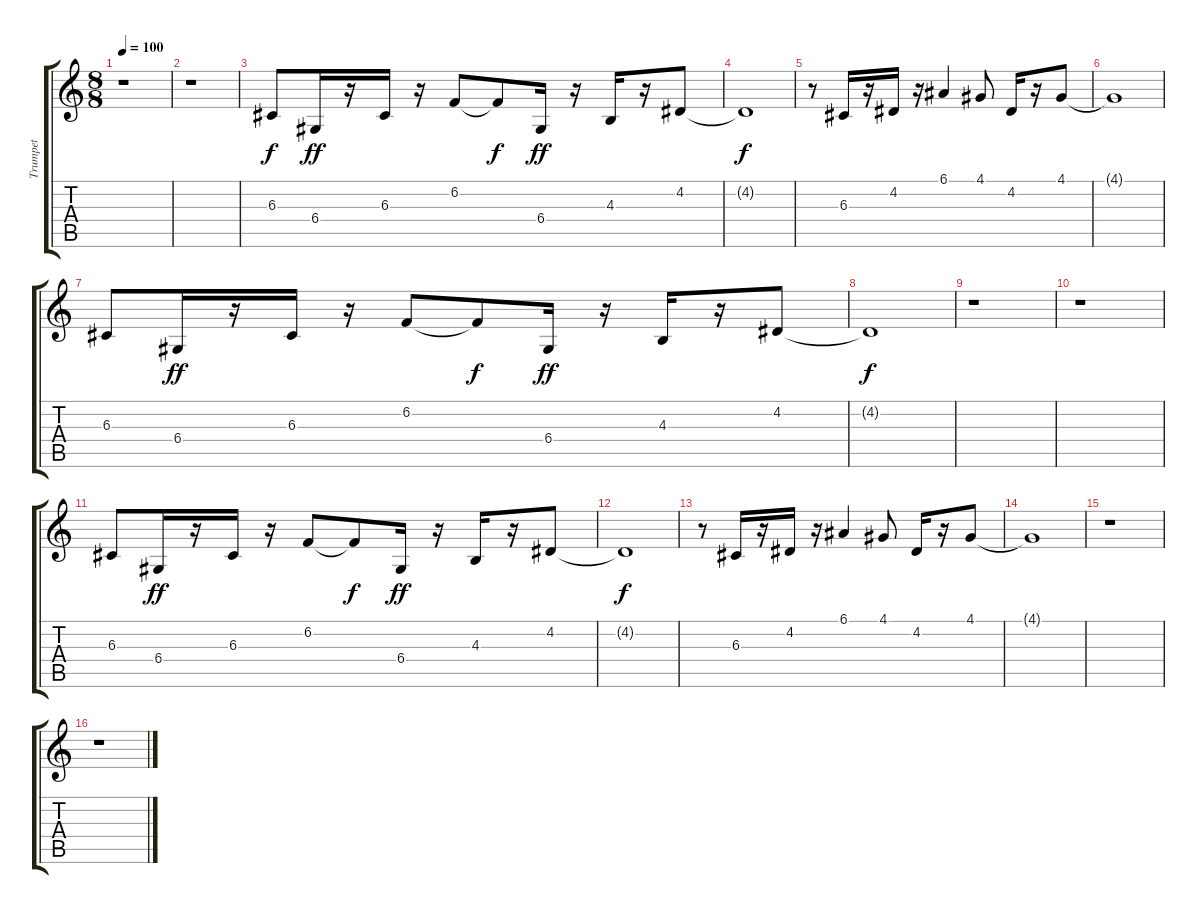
\track ("Trumpet" "Trumpet") {instrument trumpet}
\staff {score tabs}
\tuning (E4 B3 G3 D3 A2 E2) {hide}
\ts (8 8)
\tempo 100
\clef g2
\ks c
r.1{dy f} |
r.1 |
6.3.8 6.4.16{dy ff} r.16 6.3.16 r.16 6.2.8 6.2{t}.8{dy f} 6.4.16{dy ff} r.16 4.3.16 r.16 4.2.8 |
4.2{t}.1{dy f} |
r.8 6.3.16 r.16 4.2.16 r.16 6.1.4 4.1.8 4.2.16 r.16 4.1.8 |
4.1{t}.1 |
6.3.8 6.4.16{dy ff} r.16 6.3.16 r.16 6.2.8 6.2{t}.8{dy f} 6.4.16{dy ff} r.16 4.3.16 r.16 4.2.8 |
4.2{t}.1{dy f} |
r.1 |
r.1 |
6.3.8 6.4.16{dy ff} r.16 6.3.16 r.16 6.2.8 6.2{t}.8{dy f} 6.4.16{dy ff} r.16 4.3.16 r.16 4.2.8 |
4.2{t}.1{dy f} |
r.8 6.3.16 r.16 4.2.16 r.16 6.1.4 4.1.8 4.2.16 r.16 4.1.8 |
4.1{t}.1 |
r.1 |
r.1
